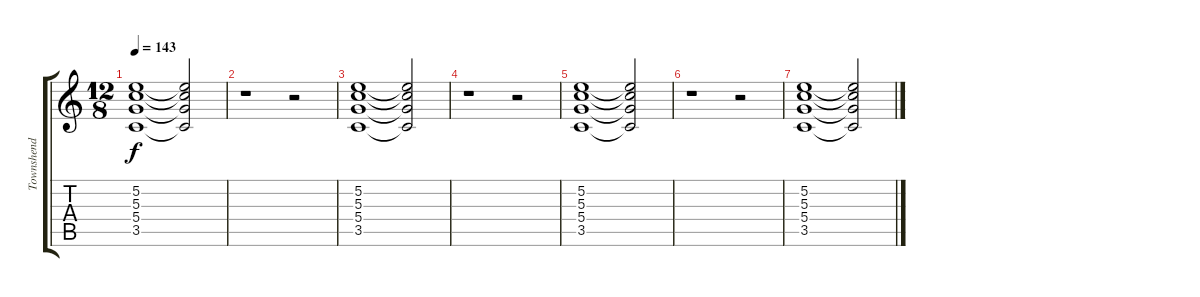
\track ("Townshend Rhythm" "Townshend ") {instrument electricguitarclean}
\staff {score tabs}
\tuning (E4 B3 G3 D3 A2 E2) {hide}
\ts (12 8)
\tempo 143
\clef g2
\ks c
(5.2 5.3 5.4 3.5).1{dy f} (5.2{t} 5.3{t} 5.4{t} 3.5{t}).2 |
r.1 r.2 |
(5.2 5.3 5.4 3.5).1 (5.2{t} 5.3{t} 5.4{t} 3.5{t}).2 |
r.1 r.2 |
(5.2 5.3 5.4 3.5).1 (5.2{t} 5.3{t} 5.4{t} 3.5{t}).2 |
r.1 r.2 |
(5.2 5.3 5.4 3.5).1 (5.2{t} 5.3{t} 5.4{t} 3.5{t}).2
